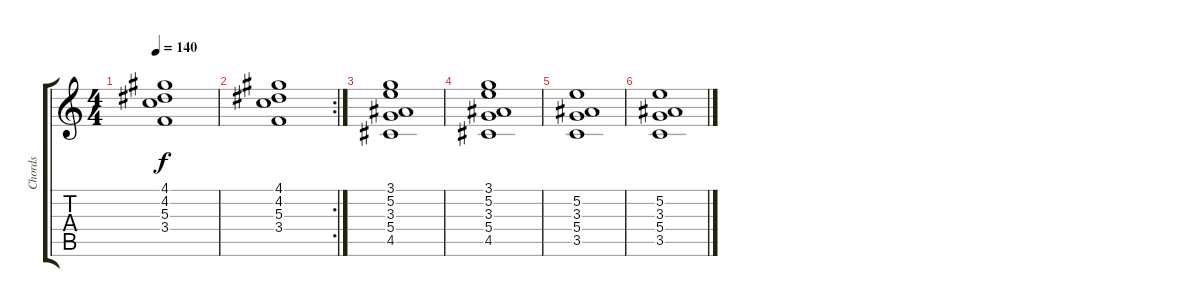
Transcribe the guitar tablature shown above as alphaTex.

\track ("Chords" "Chords") {instrument electricguitarjazz}
\staff {score tabs}
\tuning (E4 B3 G3 D3 A2 E2) {hide}
\ts (4 4)
\tempo 140
\clef g2
\ks c
(4.1 4.2 5.3 3.4).1{dy f} |
\rc 2
(4.1 4.2 5.3 3.4).1 |
(3.1 5.2 3.3 5.4 4.5).1 |
(3.1 5.2 3.3 5.4 4.5).1 |
(5.2 3.3 5.4 3.5).1 |
(5.2 3.3 5.4 3.5).1
